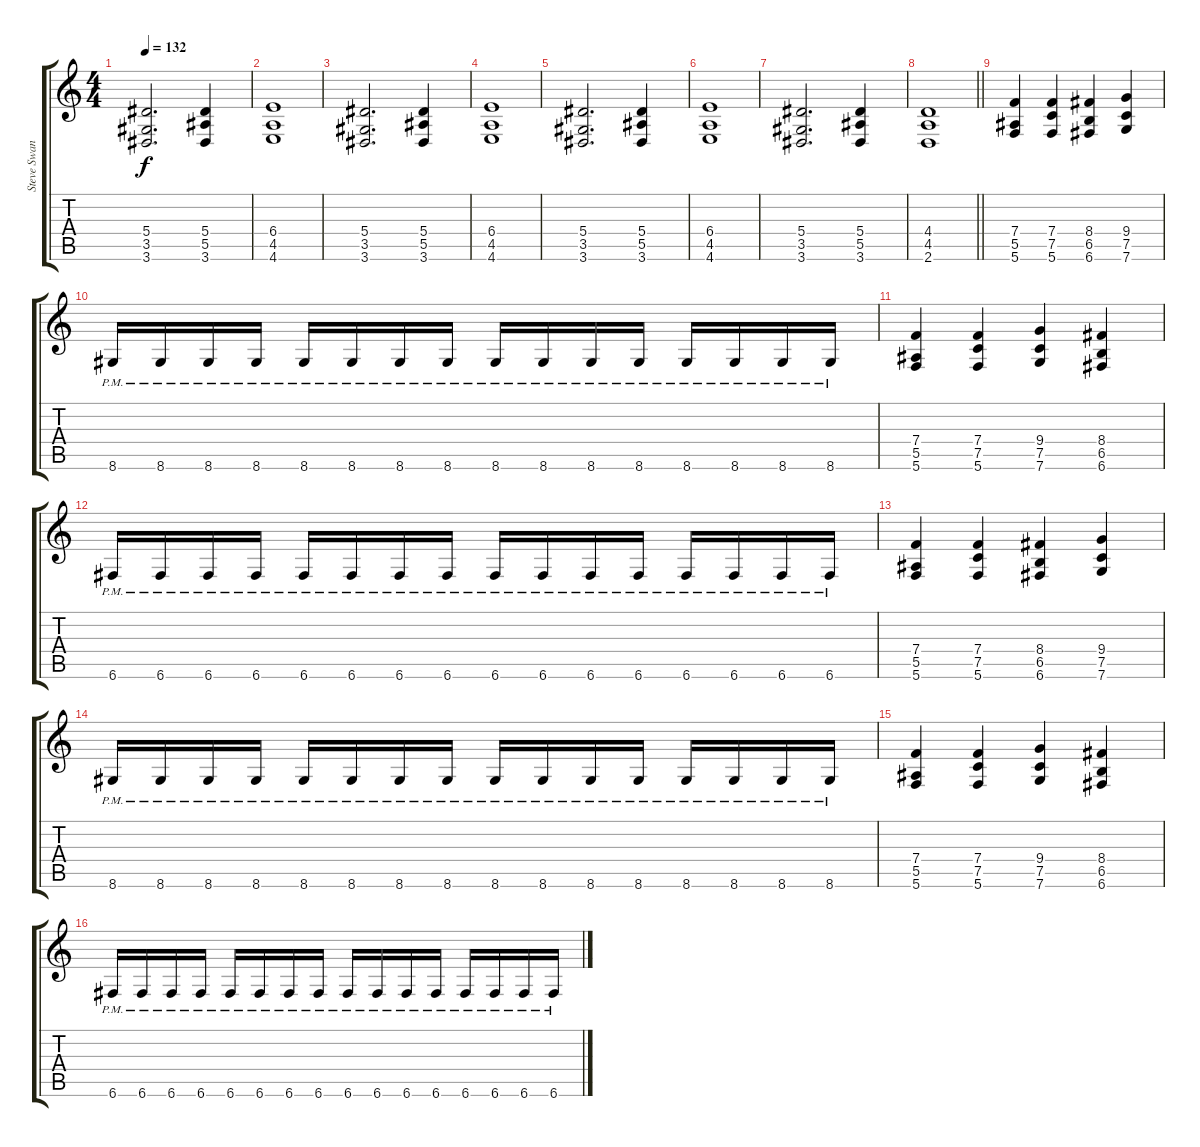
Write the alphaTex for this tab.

\track ("Steve Swanson 2" "Steve Swan") {instrument distortionguitar}
\staff {score tabs}
\tuning (C4 G3 Eb3 Bb2 F2 C2) {hide}
\ts (4 4)
\tempo 132
\clef g2
\ks c
(5.4 3.5 3.6).2{d dy f} (5.4 5.5 3.6).4 |
(6.4 4.5 4.6).1 |
(5.4 3.5 3.6).2{d} (5.4 5.5 3.6).4 |
(6.4 4.5 4.6).1 |
(5.4 3.5 3.6).2{d} (5.4 5.5 3.6).4 |
(6.4 4.5 4.6).1 |
(5.4 3.5 3.6).2{d} (5.4 5.5 3.6).4 |
\barLineRight lightlight
(4.4 4.5 2.6).1 |
(7.4 5.5 5.6).4 (7.4 7.5 5.6).4 (8.4 6.5 6.6).4 (9.4 7.5 7.6).4 |
8.6{pm}.16 8.6{pm}.16 8.6{pm}.16 8.6{pm}.16 8.6{pm}.16 8.6{pm}.16 8.6{pm}.16 8.6{pm}.16 8.6{pm}.16 8.6{pm}.16 8.6{pm}.16 8.6{pm}.16 8.6{pm}.16 8.6{pm}.16 8.6{pm}.16 8.6{pm}.16 |
(7.4 5.5 5.6).4 (7.4 7.5 5.6).4 (9.4 7.5 7.6).4 (8.4 6.5 6.6).4 |
6.6{pm}.16 6.6{pm}.16 6.6{pm}.16 6.6{pm}.16 6.6{pm}.16 6.6{pm}.16 6.6{pm}.16 6.6{pm}.16 6.6{pm}.16 6.6{pm}.16 6.6{pm}.16 6.6{pm}.16 6.6{pm}.16 6.6{pm}.16 6.6{pm}.16 6.6{pm}.16 |
(7.4 5.5 5.6).4 (7.4 7.5 5.6).4 (8.4 6.5 6.6).4 (9.4 7.5 7.6).4 |
8.6{pm}.16 8.6{pm}.16 8.6{pm}.16 8.6{pm}.16 8.6{pm}.16 8.6{pm}.16 8.6{pm}.16 8.6{pm}.16 8.6{pm}.16 8.6{pm}.16 8.6{pm}.16 8.6{pm}.16 8.6{pm}.16 8.6{pm}.16 8.6{pm}.16 8.6{pm}.16 |
(7.4 5.5 5.6).4 (7.4 7.5 5.6).4 (9.4 7.5 7.6).4 (8.4 6.5 6.6).4 |
6.6{pm}.16 6.6{pm}.16 6.6{pm}.16 6.6{pm}.16 6.6{pm}.16 6.6{pm}.16 6.6{pm}.16 6.6{pm}.16 6.6{pm}.16 6.6{pm}.16 6.6{pm}.16 6.6{pm}.16 6.6{pm}.16 6.6{pm}.16 6.6{pm}.16 6.6{pm}.16
